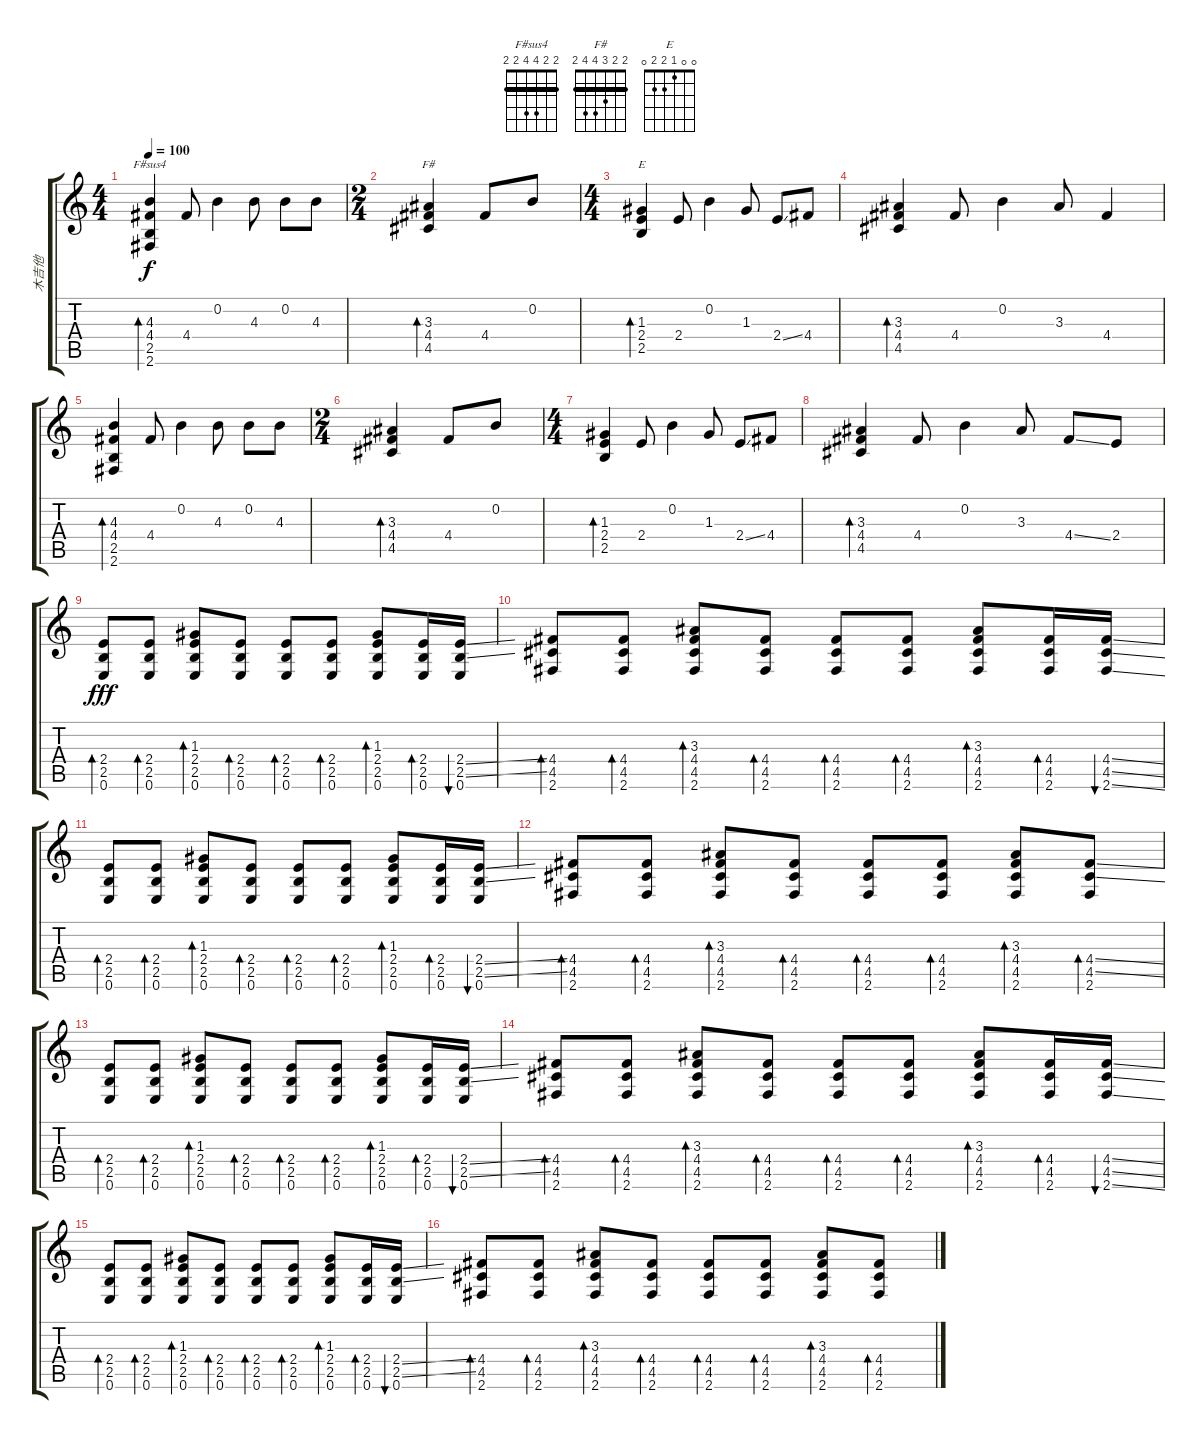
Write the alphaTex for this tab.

\track ("木吉他" "木吉他") {instrument acousticguitarsteel}
\staff {score tabs}
\tuning (E4 B3 G3 D3 A2 E2) {hide}
\chord ("F#sus4" 2 2 4 4 2 2) {barre 2}
\chord ("F#" 2 2 3 4 4 2) {barre 2}
\chord ("E" 0 0 1 2 2 0)
\ts (4 4)
\tempo 100
\clef g2
\ks c
(4.3 4.4 2.5 2.6).4{bd 60 ch "F#sus4" dy f} 4.4.8 0.2.4 4.3.8 0.2.8 4.3.8 |
\ts (2 4)
(3.3 4.4 4.5).4{bd 120 ch "F#"} 4.4.8 0.2.8 |
\ts (4 4)
(1.3 2.4 2.5).4{bd 120 ch "E"} 2.4.8 0.2.4 1.3.8 2.4{ss}.8 4.4.8 |
(3.3 4.4 4.5).4{bd 120} 4.4.8 0.2.4 3.3.8 4.4.4 |
(4.3 4.4 2.5 2.6).4{bd 60} 4.4.8 0.2.4 4.3.8 0.2.8 4.3.8 |
\ts (2 4)
(3.3 4.4 4.5).4{bd 120} 4.4.8 0.2.8 |
\ts (4 4)
(1.3 2.4 2.5).4{bd 120} 2.4.8 0.2.4 1.3.8 2.4{ss}.8 4.4.8 |
(3.3 4.4 4.5).4{bd 120} 4.4.8 0.2.4 3.3.8 4.4{ss}.8 2.4.8 |
(2.4 2.5 0.6).8{bd 30 dy fff} (2.4 2.5 0.6).8{bd 30} (1.3 2.4 2.5 0.6).8{bd 30} (2.4 2.5 0.6).8{bd 30} (2.4 2.5 0.6).8{bd 30} (2.4 2.5 0.6).8{bd 30} (1.3 2.4 2.5 0.6).8{bd 30} (2.4 2.5 0.6).16{bd 30} (2.4{ss} 2.5{ss} 0.6).16{bu 30} |
(4.4 4.5 2.6).8{bd 60} (4.4 4.5 2.6).8{bd 60} (3.3 4.4 4.5 2.6).8{bd 60} (4.4 4.5 2.6).8{bd 60} (4.4 4.5 2.6).8{bd 60} (4.4 4.5 2.6).8{bd 60} (3.3 4.4 4.5 2.6).8{bd 60} (4.4 4.5 2.6).16{bd 60} (4.4{ss} 4.5{ss} 2.6{ss}).16{bu 30} |
(2.4 2.5 0.6).8{bd 60} (2.4 2.5 0.6).8{bd 60} (1.3 2.4 2.5 0.6).8{bd 60} (2.4 2.5 0.6).8{bd 60} (2.4 2.5 0.6).8{bd 60} (2.4 2.5 0.6).8{bd 60} (1.3 2.4 2.5 0.6).8{bd 60} (2.4 2.5 0.6).16{bd 60} (2.4{ss} 2.5{ss} 0.6).16{bu 60} |
(4.4 4.5 2.6).8{bd 60} (4.4 4.5 2.6).8{bd 60} (3.3 4.4 4.5 2.6).8{bd 60} (4.4 4.5 2.6).8{bd 60} (4.4 4.5 2.6).8{bd 60} (4.4 4.5 2.6).8{bd 60} (3.3 4.4 4.5 2.6).8{bd 30} (4.4{ss} 4.5{ss} 2.6).8{bd 60} |
(2.4 2.5 0.6).8{bd 30} (2.4 2.5 0.6).8{bd 30} (1.3 2.4 2.5 0.6).8{bd 30} (2.4 2.5 0.6).8{bd 30} (2.4 2.5 0.6).8{bd 30} (2.4 2.5 0.6).8{bd 30} (1.3 2.4 2.5 0.6).8{bd 30} (2.4 2.5 0.6).16{bd 30} (2.4{ss} 2.5{ss} 0.6).16{bu 30} |
(4.4 4.5 2.6).8{bd 60} (4.4 4.5 2.6).8{bd 60} (3.3 4.4 4.5 2.6).8{bd 60} (4.4 4.5 2.6).8{bd 60} (4.4 4.5 2.6).8{bd 60} (4.4 4.5 2.6).8{bd 60} (3.3 4.4 4.5 2.6).8{bd 60} (4.4 4.5 2.6).16{bd 60} (4.4{ss} 4.5{ss} 2.6{ss}).16{bu 30} |
(2.4 2.5 0.6).8{bd 60} (2.4 2.5 0.6).8{bd 60} (1.3 2.4 2.5 0.6).8{bd 60} (2.4 2.5 0.6).8{bd 60} (2.4 2.5 0.6).8{bd 60} (2.4 2.5 0.6).8{bd 60} (1.3 2.4 2.5 0.6).8{bd 60} (2.4 2.5 0.6).16{bd 60} (2.4{ss} 2.5{ss} 0.6).16{bu 60} |
(4.4 4.5 2.6).8{bd 60} (4.4 4.5 2.6).8{bd 60} (3.3 4.4 4.5 2.6).8{bd 60} (4.4 4.5 2.6).8{bd 60} (4.4 4.5 2.6).8{bd 60} (4.4 4.5 2.6).8{bd 60} (3.3 4.4 4.5 2.6).8{bd 30} (4.4{ss} 4.5{ss} 2.6).8{bd 60}
